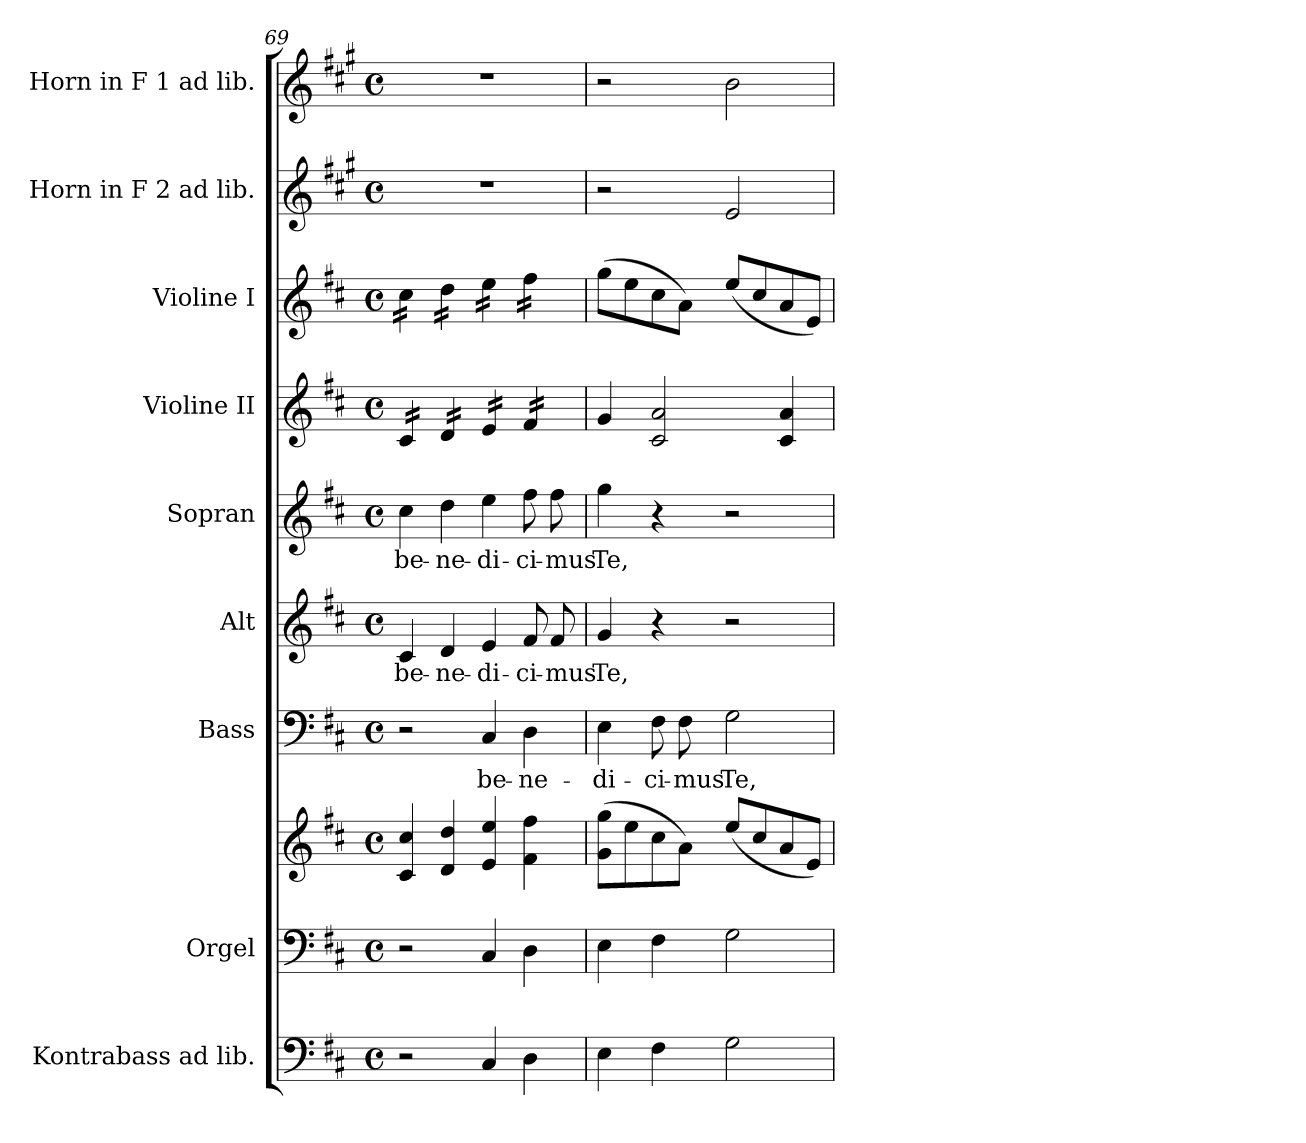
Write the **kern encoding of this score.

**kern	**kern	**kern	**kern	**text	**kern	**text	**kern	**text	**kern	**kern	**kern	**kern
*part9	*part8	*part8	*part7	*part7	*part6	*part6	*part5	*part5	*part4	*part3	*part2	*part1
*staff10	*staff9	*staff8	*staff7	*staff7	*staff6	*staff6	*staff5	*staff5	*staff4	*staff3	*staff2	*staff1
*I"Kontrabass ad lib.	*I"Orgel	*	*I"Bass	*	*I"Alt	*	*I"Sopran	*	*I"Violine II	*I"Violine I	*I"Horn in F 2 ad lib.	*I"Horn in F 1 ad lib.
*I'Kb.	*I'Org.	*	*I'B.	*	*I'A.	*	*I'S.	*	*I'Vl. II	*I'Vl. I	*	*
*clefF4	*clefF4	*clefG2	*clefF4	*	*clefG2	*	*clefG2	*	*clefG2	*clefG2	*clefG2	*clefG2
*ITrd7c12	*	*	*	*	*	*	*	*	*	*	*ITrd4c7	*ITrd4c7
*k[f#c#]	*k[f#c#]	*k[f#c#]	*k[f#c#]	*	*k[f#c#]	*	*k[f#c#]	*	*k[f#c#]	*k[f#c#]	*k[f#c#]	*k[f#c#]
*D:	*D:	*D:	*D:	*	*D:	*	*D:	*	*D:	*D:	*D:	*D:
*M4/4	*M4/4	*M4/4	*M4/4	*	*M4/4	*	*M4/4	*	*M4/4	*M4/4	*M4/4	*M4/4
*met(c)	*met(c)	*met(c)	*met(c)	*	*met(c)	*	*met(c)	*	*met(c)	*met(c)	*met(c)	*met(c)
=69	=69	=69	=69	=69	=69	=69	=69	=69	=69	=69	=69	=69
!	!	!	!	!	!	!LO:LY:b	!	!LO:LY:b	!	!	!	!
*	*	*	*	*	*	*	*	*	*tremolo	*	*	*
*	*	*	*	*	*	*	*	*	*	*tremolo	*	*
2r	2r	4c#/ 4cc#/	2r	.	4c#/	be-	4cc#\	be-	16c#/LL	16cc#\LL	1r	1r
.	.	.	.	.	.	.	.	.	16c#/	16cc#\	.	.
.	.	.	.	.	.	.	.	.	16c#/	16cc#\	.	.
.	.	.	.	.	.	.	.	.	16c#/JJ	16cc#\JJ	.	.
!	!	!	!	!	!	!LO:LY:b	!	!LO:LY:b	!	!	!	!
.	.	4d/ 4dd/	.	.	4d/	-ne-	4dd\	-ne-	16d/LL	16dd\LL	.	.
.	.	.	.	.	.	.	.	.	16d/	16dd\	.	.
.	.	.	.	.	.	.	.	.	16d/	16dd\	.	.
.	.	.	.	.	.	.	.	.	16d/JJ	16dd\JJ	.	.
!	!	!	!	!LO:LY:b	!	!LO:LY:b	!	!LO:LY:b	!	!	!	!
4CC#/	4C#/	4e/ 4ee/	4C#/	be-	4e/	-di-	4ee\	-di-	16e/LL	16ee\LL	.	.
.	.	.	.	.	.	.	.	.	16e/	16ee\	.	.
.	.	.	.	.	.	.	.	.	16e/	16ee\	.	.
.	.	.	.	.	.	.	.	.	16e/JJ	16ee\JJ	.	.
!	!	!	!	!LO:LY:b	!	!LO:LY:b	!	!LO:LY:b	!	!	!	!
4DD\	4D\	4f#\ 4ff#\	4D\	-ne-	8f#/	-ci-	8ff#\	-ci-	16f#/LL	16ff#\LL	.	.
.	.	.	.	.	.	.	.	.	16f#/	16ff#\	.	.
!	!	!	!	!	!	!LO:LY:b	!	!LO:LY:b	!	!	!	!
.	.	.	.	.	8f#/	-mus	8ff#\	-mus	16f#/	16ff#\	.	.
.	.	.	.	.	.	.	.	.	16f#/JJ	16ff#\JJ	.	.
*	*	*	*	*	*	*	*	*	*	*Xtremolo	*	*
*	*	*	*	*	*	*	*	*	*Xtremolo	*	*	*
=70	=70	=70	=70	=70	=70	=70	=70	=70	=70	=70	=70	=70
!	!	!	!	!LO:LY:b	!	!LO:LY:b	!	!LO:LY:b	!	!	!	!
4EE\	4E\	(>8g\ 8gg\L	4E\	-di-	4g/	Te,	4gg\	Te,	4g/	(>8gg\L	2r	2r
.	.	8ee\	.	.	.	.	.	.	.	8ee\	.	.
!	!	!	!	!LO:LY:b	!	!	!	!	!	!	!	!
4FF#\	4F#\	8cc#\	8F#\	-ci-	4r	.	4r	.	2c#/ 2a/	8cc#\	.	.
!	!	!	!	!LO:LY:b	!	!	!	!	!	!	!	!
.	.	8a\J)	8F#\	-mus	.	.	.	.	.	8a\J)	.	.
!	!	!	!	!LO:LY:b	!	!	!	!	!	!	!	!
2GG\	2G\	(<8ee/L	2G\	Te,	2r	.	2r	.	.	(<8ee/L	2A/	2e\
.	.	8cc#/	.	.	.	.	.	.	.	8cc#/	.	.
.	.	8a/	.	.	.	.	.	.	4c#/ 4a/	8a/	.	.
.	.	8e/J)	.	.	.	.	.	.	.	8e/J)	.	.
=	=	=	=	=	=	=	=	=	=	=	=	=
*-	*-	*-	*-	*-	*-	*-	*-	*-	*-	*-	*-	*-
